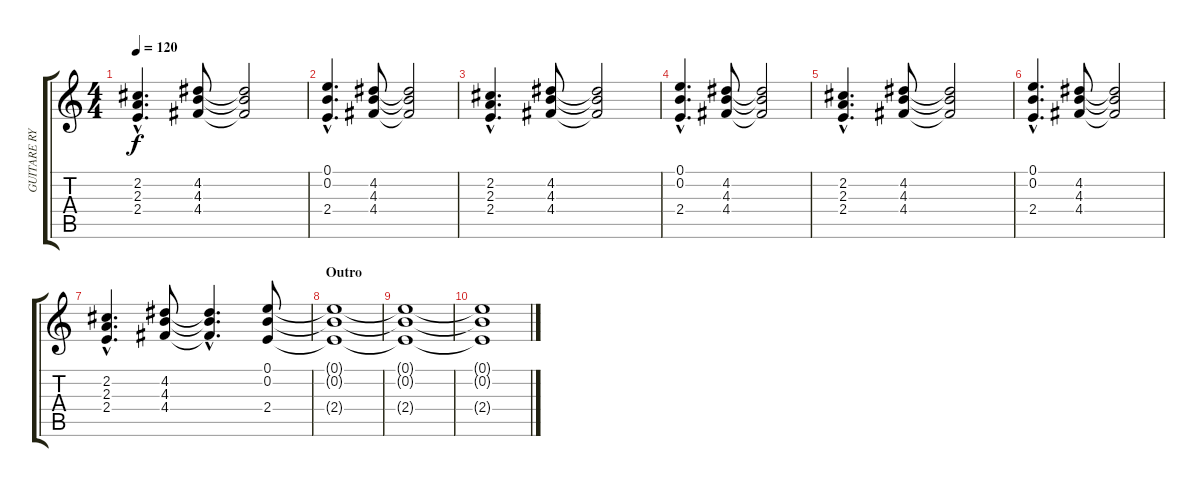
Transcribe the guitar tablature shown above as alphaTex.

\track ("GUITARE RYTHMIQUE" "GUITARE RY") {instrument acousticguitarsteel}
\staff {score tabs}
\tuning (E4 B3 G3 D3 A2 E2) {hide}
\ts (4 4)
\tempo 120
\clef g2
\ks c
(2.2{hac} 2.3{hac} 2.4{hac}).4{d dy f} (4.2 4.3 4.4).8 (4.2{t} 4.3{t} 4.4{t}).2 |
(0.1{hac} 0.2{hac} 2.4{hac}).4{d} (4.2 4.3 4.4).8 (4.2{t} 4.3{t} 4.4{t}).2 |
(2.2{hac} 2.3{hac} 2.4{hac}).4{d} (4.2 4.3 4.4).8 (4.2{t} 4.3{t} 4.4{t}).2 |
(0.1{hac} 0.2{hac} 2.4{hac}).4{d} (4.2 4.3 4.4).8 (4.2{t} 4.3{t} 4.4{t}).2 |
(2.2{hac} 2.3{hac} 2.4{hac}).4{d} (4.2 4.3 4.4).8 (4.2{t} 4.3{t} 4.4{t}).2 |
(0.1{hac} 0.2{hac} 2.4{hac}).4{d} (4.2 4.3 4.4).8 (4.2{t} 4.3{t} 4.4{t}).2 |
(2.2{hac} 2.3{hac} 2.4{hac}).4{d} (4.2 4.3 4.4).8 (4.2{hac t} 4.3{hac t} 4.4{hac t}).4{d} (0.1 0.2 2.4).8 |
\section ("" "Outro")
(0.1{t} 0.2{t} 2.4{t}).1 |
(0.1{t} 0.2{t} 2.4{t}).1 |
(0.1{t} 0.2{t} 2.4{t}).1
